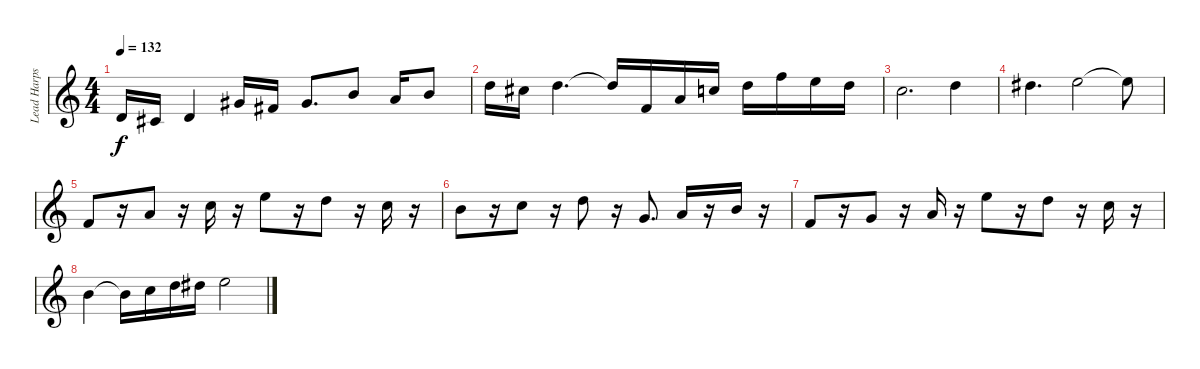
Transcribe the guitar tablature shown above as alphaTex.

\track ("Lead Harpsichord 1" "Lead Harps") {instrument harpsichord}
\staff {score}
\tuning (E4 B3 G3 D3 A2 E2 B1) {hide}
\ts (4 4)
\tempo 132
\clef g2
\ks c
3.2.16{dy f} 2.2.16 3.2.4 4.1.16 2.1.16 4.1.8{d} 7.1.8 5.1.16 7.1.8 |
10.1.16 9.1.16 10.1.4{d} 10.1{t}.16 10.3.16 10.2.16 8.1.16 10.1.16 13.1.16 12.1.16 10.1.16 |
8.1.2{d} 10.1.4 |
11.1.4{d} 12.1.2 12.1{t}.8 |
10.3.8 r.16 10.2.8 r.16 8.1.16 r.16 12.1.8 r.16 10.1.8 r.16 8.1.16 r.16 |
7.1.8 r.16 8.1.8 r.16 10.1.8 r.16 8.2.8{d} 10.2.16 r.16 7.1.16 r.16 |
6.2.8 r.16 8.2.8 r.16 5.1.16 r.16 12.1.8 r.16 10.1.8 r.16 8.1.16 r.16 |
7.1.4 7.1{t}.16 8.1.16 10.1.16 11.1.16 12.1.2
